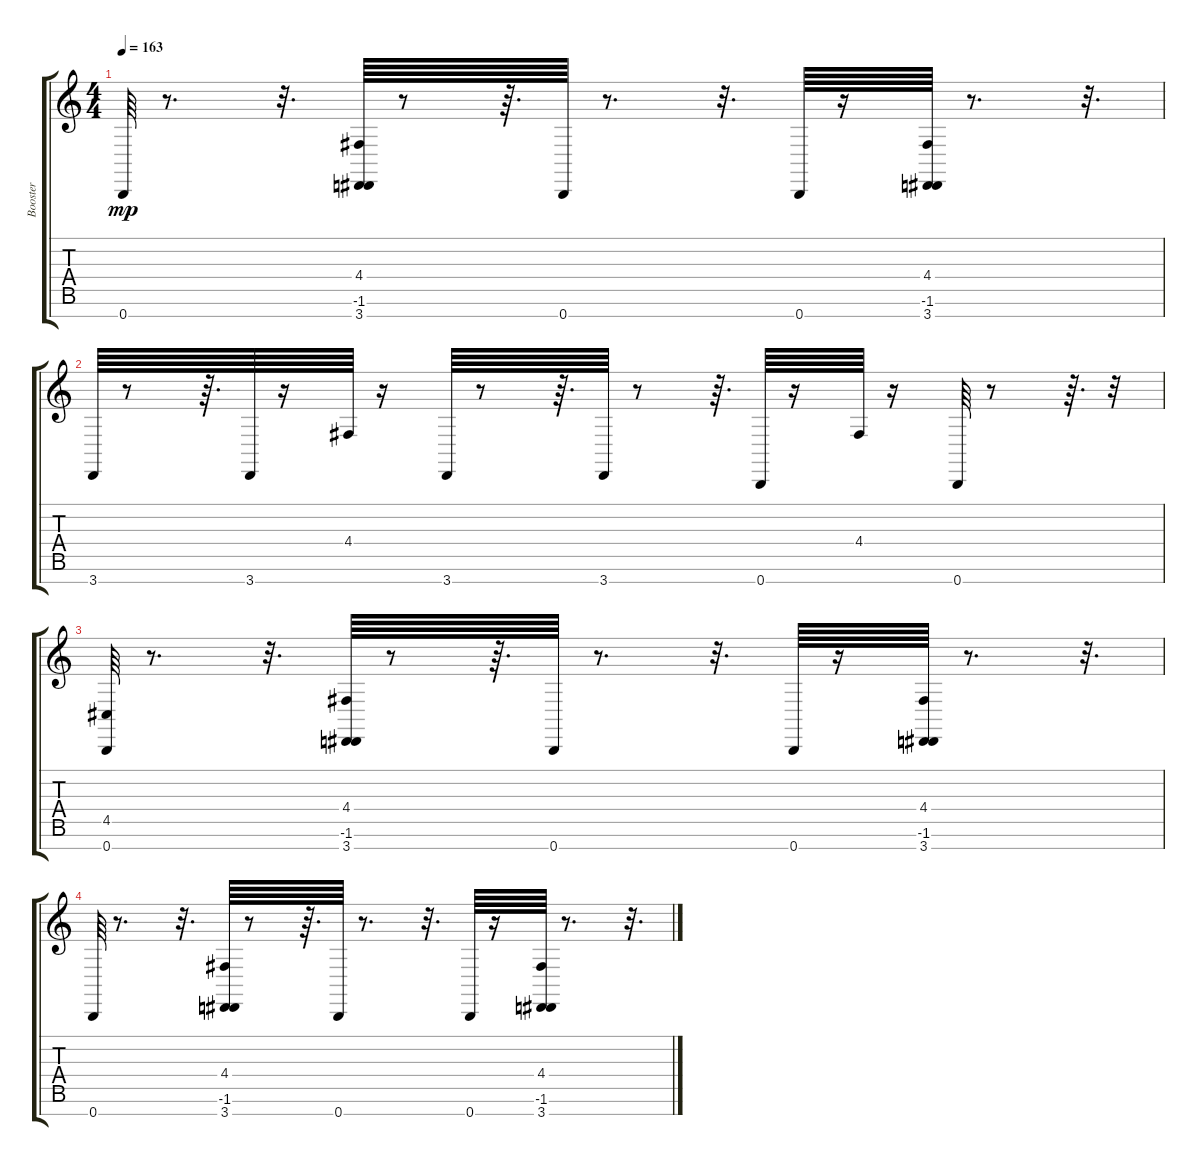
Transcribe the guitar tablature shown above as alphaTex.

\track ("Booster" "Booster") {instrument acousticgrandpiano}
\staff {score tabs}
\tuning (E4 B3 G3 D3 A2 E2 B1) {hide}
\ts (4 4)
\tempo 163
\clef g2
\ks c
0.7.64{dy mp} r.8{d} r.32{d} (4.4 -1.6 3.7).64 r.8 r.64{d} 0.7.64 r.8{d} r.32{d} 0.7.64 r.16 (4.4 -1.6 3.7).64 r.8{d} r.32{d} |
3.7.64 r.8 r.64{d} 3.7.64 r.16 4.4.64 r.16 3.7.64 r.8 r.64{d} 3.7.64 r.8 r.64{d} 0.7.64 r.16 4.4.64 r.16 0.7.64 r.8 r.64{d} r.32 |
(4.5 0.7).64 r.8{d} r.32{d} (4.4 -1.6 3.7).64 r.8 r.64{d} 0.7.64 r.8{d} r.32{d} 0.7.64 r.16 (4.4 -1.6 3.7).64 r.8{d} r.32{d} |
0.7.64 r.8{d} r.32{d} (4.4 -1.6 3.7).64 r.8 r.64{d} 0.7.64 r.8{d} r.32{d} 0.7.64 r.16 (4.4 -1.6 3.7).64 r.8{d} r.32{d}
